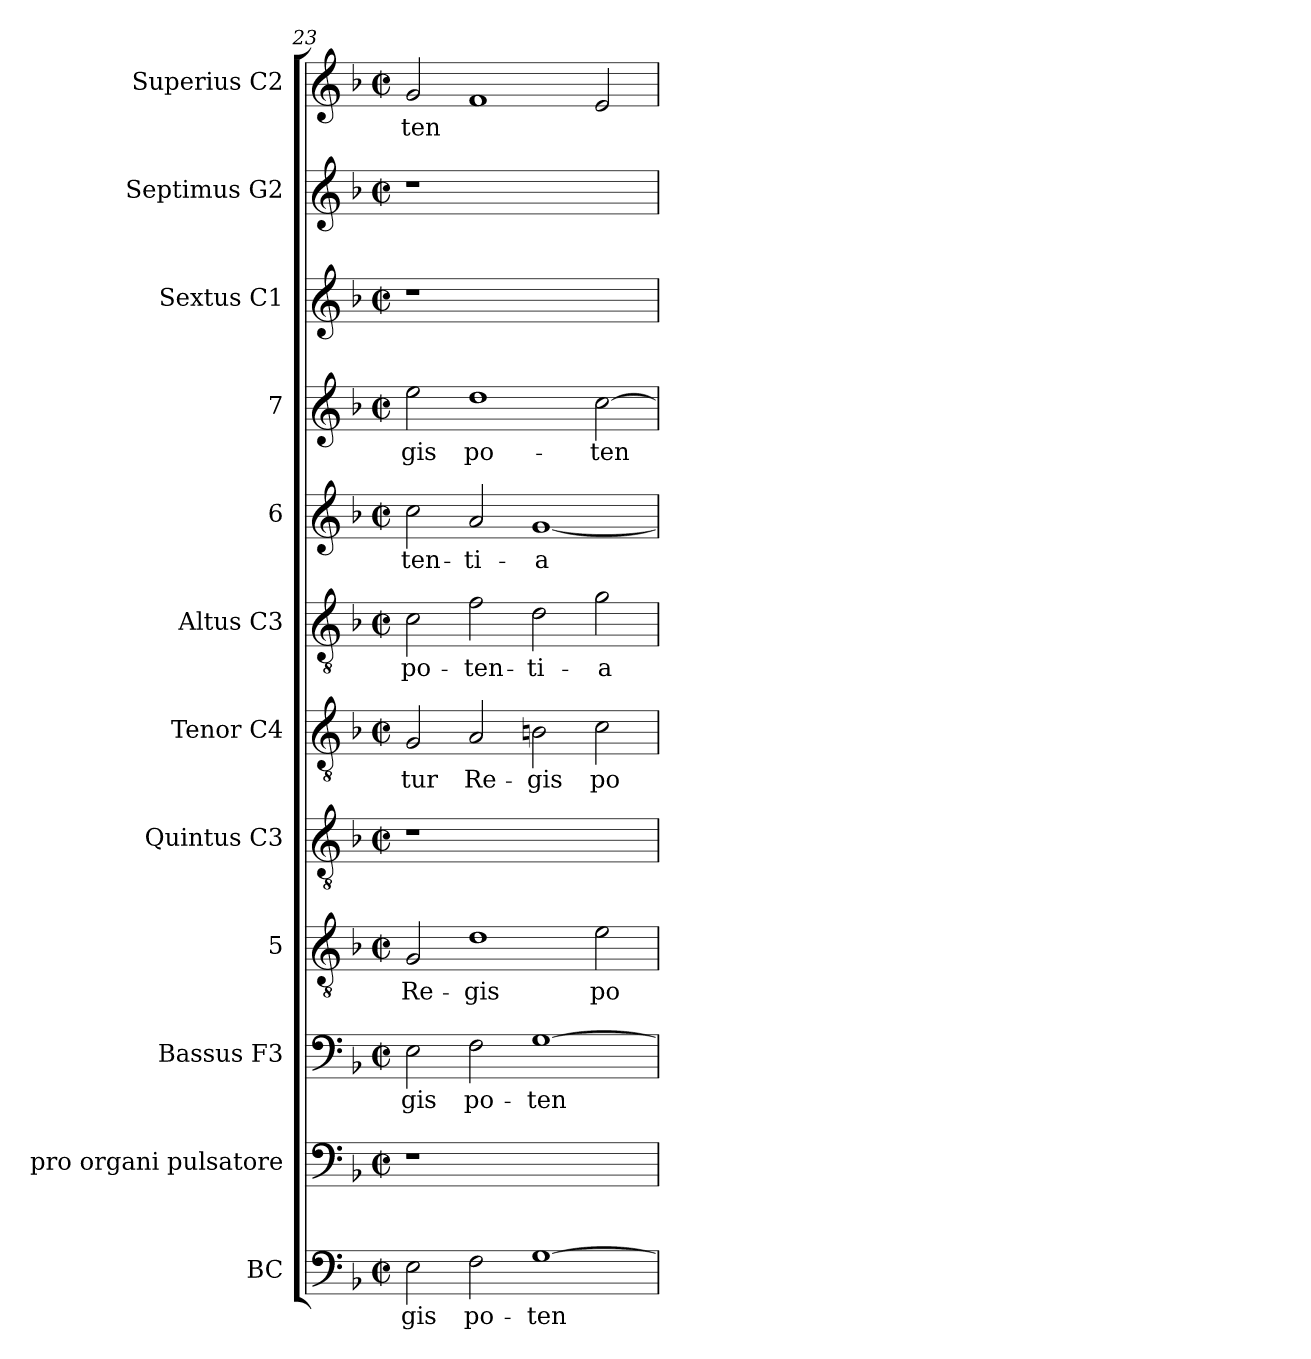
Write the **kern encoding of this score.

**kern	**text	**kern	**kern	**text	**kern	**text	**kern	**kern	**text	**kern	**text	**kern	**text	**kern	**text	**kern	**kern	**kern	**text
*part12	*part12	*part11	*part10	*part10	*part9	*part9	*part8	*part7	*part7	*part6	*part6	*part5	*part5	*part4	*part4	*part3	*part2	*part1	*part1
*staff12	*staff12	*staff11	*staff10	*staff10	*staff9	*staff9	*staff8	*staff7	*staff7	*staff6	*staff6	*staff5	*staff5	*staff4	*staff4	*staff3	*staff2	*staff1	*staff1
*I"BC	*	*I"pro organi  pulsatore	*I"Bassus  F3	*	*I"5	*	*I"Quintus  C3	*I"Tenor  C4	*	*I"Altus  C3	*	*I"6	*	*I"7	*	*I"Sextus  C1	*I"Septimus  G2	*I"Superius  C2	*
*I'BC	*	*	*I'B	*	*	*	*	*I'T	*	*I'A	*	*	*	*	*	*	*	*I'S	*
*clefF4	*	*clefF4	*clefF4	*	*clefGv2	*	*clefGv2	*clefGv2	*	*clefGv2	*	*clefG2	*	*clefG2	*	*clefG2	*clefG2	*clefG2	*
*k[b-]	*	*k[b-]	*k[b-]	*	*k[b-]	*	*k[b-]	*k[b-]	*	*k[b-]	*	*k[b-]	*	*k[b-]	*	*k[b-]	*k[b-]	*k[b-]	*
*F:	*	*F:	*F:	*	*F:	*	*F:	*F:	*	*F:	*	*F:	*	*F:	*	*F:	*F:	*F:	*
*M2/2	*	*M2/2	*M2/2	*	*M2/2	*	*M2/2	*M2/2	*	*M2/2	*	*M2/2	*	*M2/2	*	*M2/2	*M2/2	*M2/2	*
*met(c|)	*	*met(c|)	*met(c|)	*	*met(c|)	*	*met(c|)	*met(c|)	*	*met(c|)	*	*met(c|)	*	*met(c|)	*	*met(c|)	*met(c|)	*met(c|)	*
=23	=23	=23	=23	=23	=23	=23	=23	=23	=23	=23	=23	=23	=23	=23	=23	=23	=23	=23	=23
!	!LO:LY:a:cj	!	!	!LO:LY:b:cj	!	!LO:LY:b:cj	!	!	!LO:LY:b:cj	!	!LO:LY:b:cj	!	!LO:LY:b:cj	!	!LO:LY:b:cj	!	!	!	!LO:LY:b:cj
2E\	-gis	1r	2E\	-gis	2G/	Re-	1r	2G/	-tur	2c\	po-	2cc\	-ten-	2ee\	-gis	1r	1r	2g/	-ten-
!	!LO:LY:a:cj	!	!	!LO:LY:b:cj	!	!LO:LY:b:cj	!	!	!LO:LY:b:cj	!	!LO:LY:b:cj	!	!LO:LY:b:cj	!	!LO:LY:b:cj	!	!	!	!LO:LY:b:cj
2F\	po-	.	2F\	po-	1d	-gis	.	2A/	Re-	2f\	-ten-	2a/	-ti-	1dd	po-	.	.	1f	--
!	!LO:LY:a:cj	!	!	!LO:LY:b:cj	!	!	!	!	!LO:LY:b:cj	!	!LO:LY:b:cj	!	!LO:LY:b:cj	!	!	!	!	!	!
[>1G	-ten-	1ryy	[>1G	-ten-	.	.	1ryy	2Bn\	-gis	2d\	-ti-	[<1g	-a	.	.	1ryy	1ryy	.	.
!	!	!	!	!	!	!LO:LY:b:cj	!	!	!LO:LY:b:cj	!	!LO:LY:b:cj	!	!	!	!LO:LY:b:cj	!	!	!	!LO:LY:b:cj
.	.	.	.	.	2e\	po-	.	2c\	po-	2g\	-a	.	.	[>2cc\	-ten-	.	.	2e/	--
=	=	=	=	=	=	=	=	=	=	=	=	=	=	=	=	=	=	=	=
*-	*-	*-	*-	*-	*-	*-	*-	*-	*-	*-	*-	*-	*-	*-	*-	*-	*-	*-	*-
